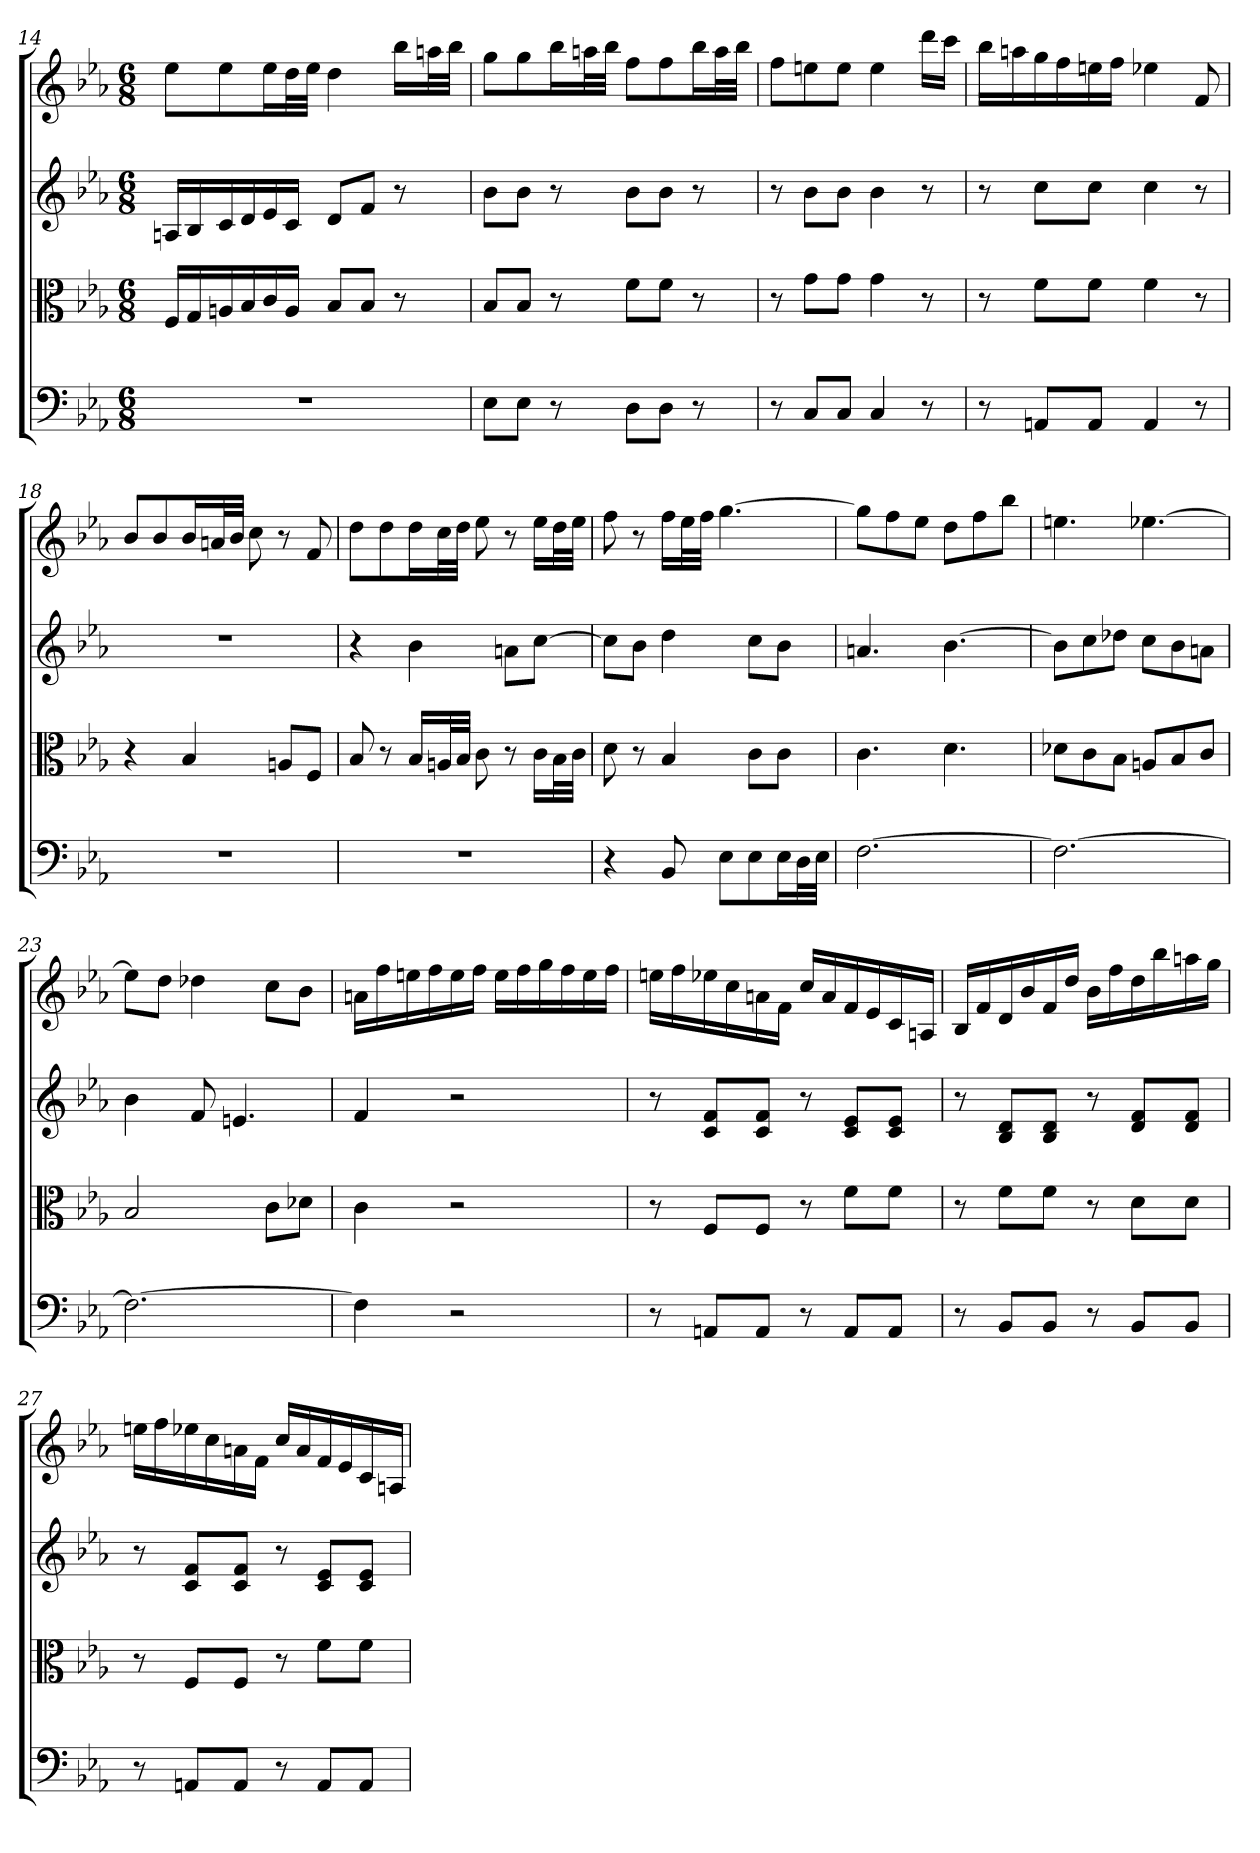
**kern	**kern	**kern	**kern
*part4	*part3	*part2	*part1
*staff4	*staff3	*staff2	*staff1
*clefF4	*clefC3	*	*
*k[b-e-a-]	*k[b-e-a-]	*k[b-e-a-]	*k[b-e-a-]
*E-:	*E-:	*E-:	*E-:
*M6/8	*M6/8	*M6/8	*M6/8
=14	=14	=14	=14
2.r	16F/LL	16AnLL	8ee-L
.	16G/	16B-	.
.	16An/	16c	8ee-
.	16B-/	16d	.
.	16c/	16e-	16ee-L
.	16A/JJ	16cJJ	32ddL
.	.	.	32ee-JJJ
.	8B-/L	8dL	4dd
.	8B-/J	8fJ	.
.	8r	8r	16bb-LL
.	.	.	32aanL
.	.	.	32bb-JJJ
=15	=15	=15	=15
8E-\L	8B-/L	8b-L	8ggL
8E-\J	8B-/J	8b-J	8gg
8r	8r	8r	16bb-L
.	.	.	32aanL
.	.	.	32bb-JJJ
8D\L	8f\L	8b-L	8ffL
8D\J	8f\J	8b-J	8ff
8r	8r	8r	16bb-L
.	.	.	32aaL
.	.	.	32bb-JJJ
=16	=16	=16	=16
8r	8r	8r	8ffL
8C/L	8g\L	8b-L	8een
8C/J	8g\J	8b-J	8eeJ
4C	4g	4b-	4ee
8r	8r	8r	16dddLL
.	.	.	16cccJJ
=17	=17	=17	=17
8r	8r	8r	16bb-LL
.	.	.	16aan
8AAn/L	8f\L	8ccL	16gg
.	.	.	16ff
8AA/J	8f\J	8ccJ	16een
.	.	.	16ffJJ
4AA	4f	4cc	4ee-X
8r	8r	8r	8f
=18	=18	=18	=18
2.r	4r	2.r	8b-L
.	.	.	8b-
.	4B-	.	16b-L
.	.	.	32anL
.	.	.	32b-JJJ
.	.	.	8cc
.	8An/L	.	8r
.	8F/J	.	8f
=19	=19	=19	=19
2.r	8B-	4r	8ddL
.	8r	.	8dd
.	16B-/LL	4b-	16ddL
.	32An/L	.	32ccL
.	32B-/JJJ	.	32ddJJJ
.	8c	.	8ee-
.	8r	8anL	8r
.	16c\LL	[8ccJ	16ee-LL
.	32B-\L	.	32ddL
.	32c\JJJ	.	32ee-JJJ
=20	=20	=20	=20
4r	8d	8ccL]	8ff
.	8r	8b-J	8r
8BB-	4B-	4dd	16ffLL
.	.	.	32ee-L
.	.	.	32ffJJJ
8E-\L	.	.	[4.gg
8E-\	8c\L	8ccL	.
16E-\L	8c\J	8b-J	.
32D\L	.	.	.
32E-\JJJ	.	.	.
=21	=21	=21	=21
[2.F	4.c	4.an	8ggL]
.	.	.	8ff
.	.	.	8ee-J
.	4.d	[4.b-	8ddL
.	.	.	8ff
.	.	.	8bb-J
=22	=22	=22	=22
2.F_	8d-X\L	8b-L]	4.een
.	8c\	8cc	.
.	8B-\J	8dd-XJ	.
.	8An/L	8ccL	[4.ee-X
.	8B-/	8b-	.
.	8c/J	8anJ	.
=23	=23	=23	=23
2.F_	2B-	4b-	8ee-L]
.	.	.	8ddJ
.	.	8f	4dd-X
.	.	4.en	.
.	8c\L	.	8ccL
.	8d-X\J	.	8b-J
=24	=24	=24	=24
4F]	4c	4f	16anLL
.	.	.	16ff
.	.	.	16een
.	.	.	16ff
2r	2r	2r	16ee
.	.	.	16ffJJ
.	.	.	16eeLL
.	.	.	16ff
.	.	.	16gg
.	.	.	16ff
.	.	.	16ee
.	.	.	16ffJJ
=25	=25	=25	=25
8r	8r	8r	16eenLL
.	.	.	16ff
8AAn/L	8F/L	8c 8fL	16ee-X
.	.	.	16cc
8AA/J	8F/J	8c 8fJ	16an
.	.	.	16fJJ
8r	8r	8r	16ccLL
.	.	.	16a
8AA/L	8f\L	8c 8e-L	16f
.	.	.	16e-
8AA/J	8f\J	8c 8e-J	16c
.	.	.	16AnJJ
=26	=26	=26	=26
8r	8r	8r	16B-LL
.	.	.	16f
8BB-/L	8f\L	8B- 8dL	16d
.	.	.	16b-
8BB-/J	8f\J	8B- 8dJ	16f
.	.	.	16ddJJ
8r	8r	8r	16b-LL
.	.	.	16ff
8BB-/L	8d\L	8d 8fL	16dd
.	.	.	16bb-
8BB-/J	8d\J	8d 8fJ	16aan
.	.	.	16ggJJ
=27	=27	=27	=27
8r	8r	8r	16eenLL
.	.	.	16ff
8AAn/L	8F/L	8c 8fL	16ee-X
.	.	.	16cc
8AA/J	8F/J	8c 8fJ	16an
.	.	.	16fJJ
8r	8r	8r	16ccLL
.	.	.	16a
8AA/L	8f\L	8c 8e-L	16f
.	.	.	16e-
8AA/J	8f\J	8c 8e-J	16c
.	.	.	16AnJJ
=	=	=	=
*-	*-	*-	*-
